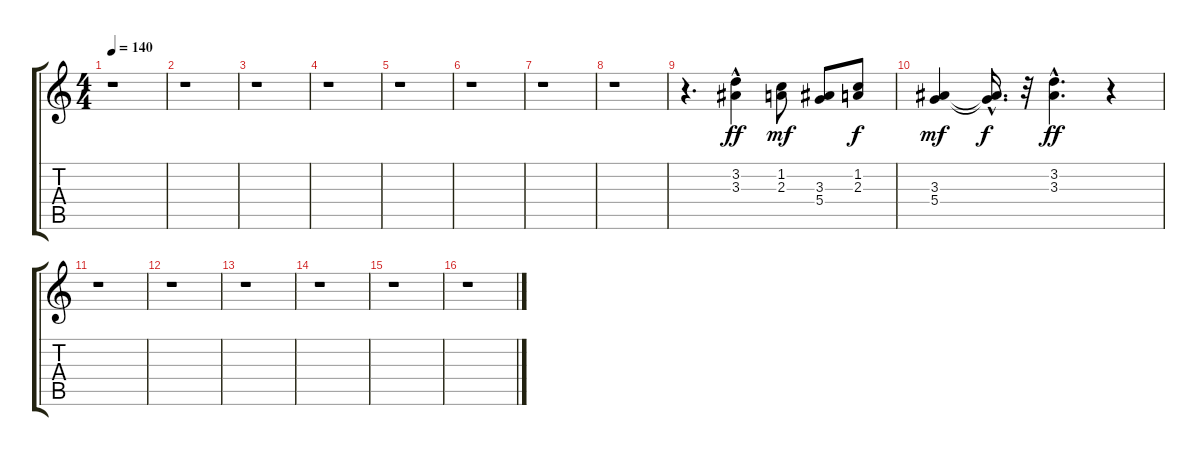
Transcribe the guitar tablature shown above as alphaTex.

\track "" {instrument acousticguitarsteel}
\staff {score tabs}
\tuning (E4 B3 G3 D3 A2 E2) {hide}
\ts (4 4)
\tempo 140
\clef g2
\ks c
r.1{dy ff} |
r.1 |
r.1 |
r.1 |
r.1 |
r.1 |
r.1 |
r.1 |
r.4{d} (3.2 3.3{hac}).4 (1.2 2.3).8{dy mf} (3.3 5.4).8 (1.2 2.3).8{dy f} |
(3.3 5.4).4{dy mf} (3.3{hac t} 5.4{hac t}).16{d dy f} r.32 (3.2{hac} 3.3{hac}).4{d dy ff} r.4 |
r.1 |
r.1 |
r.1 |
r.1 |
r.1 |
r.1
